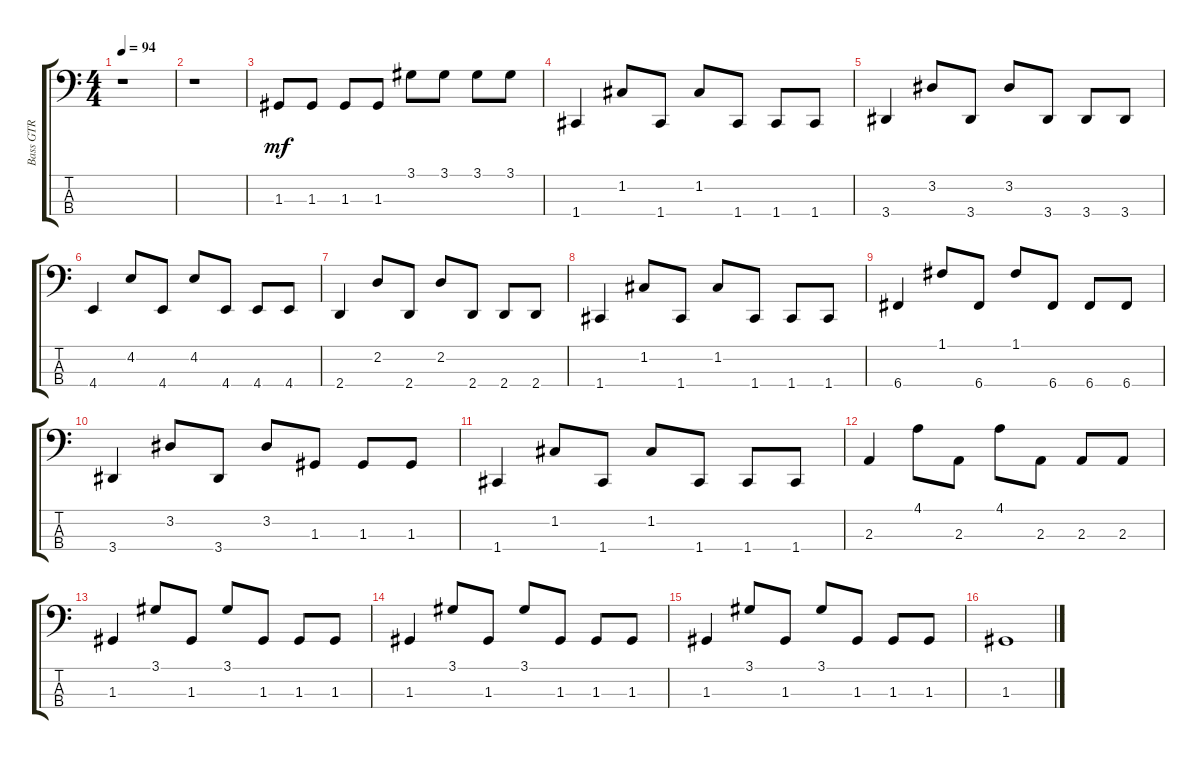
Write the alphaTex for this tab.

\track ("Bass GTR" "Bass GTR") {instrument electricbassfinger}
\staff {score tabs}
\tuning (F2 C2 G1 C1) {hide}
\ts (4 4)
\tempo 94
\clef f4
\ks aminor
r.1{dy mf} |
r.1 |
1.3.8 1.3.8 1.3.8 1.3.8 3.1.8 3.1.8 3.1.8 3.1.8 |
1.4.4 1.2.8 1.4.8 1.2.8 1.4.8 1.4.8 1.4.8 |
3.4.4 3.2.8 3.4.8 3.2.8 3.4.8 3.4.8 3.4.8 |
4.4.4 4.2.8 4.4.8 4.2.8 4.4.8 4.4.8 4.4.8 |
2.4.4 2.2.8 2.4.8 2.2.8 2.4.8 2.4.8 2.4.8 |
1.4.4 1.2.8 1.4.8 1.2.8 1.4.8 1.4.8 1.4.8 |
6.4.4 1.1.8 6.4.8 1.1.8 6.4.8 6.4.8 6.4.8 |
3.4.4 3.2.8 3.4.8 3.2.8 1.3.8 1.3.8 1.3.8 |
1.4.4 1.2.8 1.4.8 1.2.8 1.4.8 1.4.8 1.4.8 |
2.3.4 4.1.8 2.3.8 4.1.8 2.3.8 2.3.8 2.3.8 |
1.3.4 3.1.8 1.3.8 3.1.8 1.3.8 1.3.8 1.3.8 |
1.3.4 3.1.8 1.3.8 3.1.8 1.3.8 1.3.8 1.3.8 |
1.3.4 3.1.8 1.3.8 3.1.8 1.3.8 1.3.8 1.3.8 |
1.3.1
